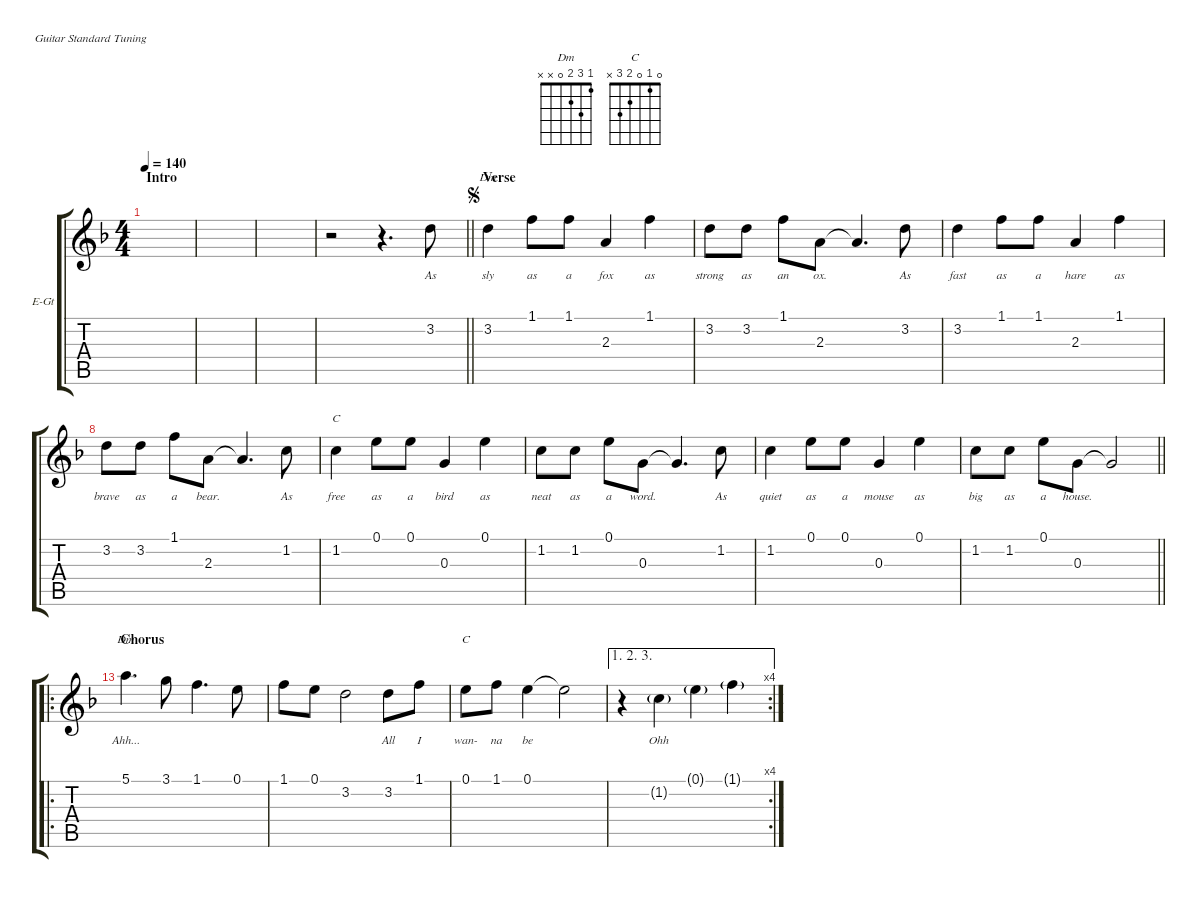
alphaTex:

\defaultSystemsLayout 4
\hideDynamics
\bracketExtendMode groupsimilarinstruments
\firstSystemTrackNameOrientation horizontal
\otherSystemsTrackNameOrientation horizontal
\defaultBarNumberDisplay FirstOfSystem
\track ("Mel" "E-Gt") {instrument distortionguitar}
\staff {score tabs}
\tuning (E4 B3 G3 D3 A2 E2)
\chord ("Dm" 1 3 2 0 x x)
\chord ("C" 0 1 0 2 3 x)
\ts (4 4)
\section ("" "Intro")
\tempo 140
\clef g2
\ks dminor
|
|
|
\barLineRight lightlight
r.2 r.4{d} 3.2.8{lyrics (0 "As") lyrics (1 "") lyrics (2 "") lyrics (3 "") lyrics (4 "")} |
\section ("" "Verse")
\jump segno
3.2.4{ch "Dm" lyrics (0 "sly") lyrics (1 "") lyrics (2 "") lyrics (3 "") lyrics (4 "")} 1.1.8{lyrics (0 "as") lyrics (1 "") lyrics (2 "") lyrics (3 "") lyrics (4 "")} 1.1.8{lyrics (0 "a") lyrics (1 "") lyrics (2 "") lyrics (3 "") lyrics (4 "")} 2.3.4{lyrics (0 "fox") lyrics (1 "") lyrics (2 "") lyrics (3 "") lyrics (4 "")} 1.1.4{lyrics (0 "as") lyrics (1 "") lyrics (2 "") lyrics (3 "") lyrics (4 "")} |
3.2.8{lyrics (0 "strong") lyrics (1 "") lyrics (2 "") lyrics (3 "") lyrics (4 "")} 3.2.8{lyrics (0 "as") lyrics (1 "") lyrics (2 "") lyrics (3 "") lyrics (4 "")} 1.1.8{lyrics (0 "an") lyrics (1 "") lyrics (2 "") lyrics (3 "") lyrics (4 "")} 2.3.8{lyrics (0 "ox.") lyrics (1 "") lyrics (2 "") lyrics (3 "") lyrics (4 "")} 2.3{t}.4{d lyrics (0 "") lyrics (1 "") lyrics (2 "") lyrics (3 "") lyrics (4 "")} 3.2.8{lyrics (0 "As") lyrics (1 "") lyrics (2 "") lyrics (3 "") lyrics (4 "")} |
3.2.4{lyrics (0 "fast") lyrics (1 "") lyrics (2 "") lyrics (3 "") lyrics (4 "")} 1.1.8{lyrics (0 "as") lyrics (1 "") lyrics (2 "") lyrics (3 "") lyrics (4 "")} 1.1.8{lyrics (0 "a") lyrics (1 "") lyrics (2 "") lyrics (3 "") lyrics (4 "")} 2.3.4{lyrics (0 "hare") lyrics (1 "") lyrics (2 "") lyrics (3 "") lyrics (4 "")} 1.1.4{lyrics (0 "as") lyrics (1 "") lyrics (2 "") lyrics (3 "") lyrics (4 "")} |
3.2.8{lyrics (0 "brave") lyrics (1 "") lyrics (2 "") lyrics (3 "") lyrics (4 "")} 3.2.8{lyrics (0 "as") lyrics (1 "") lyrics (2 "") lyrics (3 "") lyrics (4 "")} 1.1.8{lyrics (0 "a") lyrics (1 "") lyrics (2 "") lyrics (3 "") lyrics (4 "")} 2.3.8{lyrics (0 "bear.") lyrics (1 "") lyrics (2 "") lyrics (3 "") lyrics (4 "")} 2.3{t}.4{d lyrics (0 "") lyrics (1 "") lyrics (2 "") lyrics (3 "") lyrics (4 "")} 1.2.8{lyrics (0 "As") lyrics (1 "") lyrics (2 "") lyrics (3 "") lyrics (4 "")} |
1.2.4{ch "C" lyrics (0 "free") lyrics (1 "") lyrics (2 "") lyrics (3 "") lyrics (4 "")} 0.1.8{lyrics (0 "as") lyrics (1 "") lyrics (2 "") lyrics (3 "") lyrics (4 "")} 0.1.8{lyrics (0 "a") lyrics (1 "") lyrics (2 "") lyrics (3 "") lyrics (4 "")} 0.3.4{lyrics (0 "bird") lyrics (1 "") lyrics (2 "") lyrics (3 "") lyrics (4 "")} 0.1.4{lyrics (0 "as") lyrics (1 "") lyrics (2 "") lyrics (3 "") lyrics (4 "")} |
1.2.8{lyrics (0 "neat") lyrics (1 "") lyrics (2 "") lyrics (3 "") lyrics (4 "")} 1.2.8{lyrics (0 "as") lyrics (1 "") lyrics (2 "") lyrics (3 "") lyrics (4 "")} 0.1.8{lyrics (0 "a") lyrics (1 "") lyrics (2 "") lyrics (3 "") lyrics (4 "")} 0.3.8{lyrics (0 "word.") lyrics (1 "") lyrics (2 "") lyrics (3 "") lyrics (4 "")} 0.3{t}.4{d lyrics (0 "") lyrics (1 "") lyrics (2 "") lyrics (3 "") lyrics (4 "")} 1.2.8{lyrics (0 "As") lyrics (1 "") lyrics (2 "") lyrics (3 "") lyrics (4 "")} |
1.2.4{lyrics (0 "quiet") lyrics (1 "") lyrics (2 "") lyrics (3 "") lyrics (4 "")} 0.1.8{lyrics (0 "as") lyrics (1 "") lyrics (2 "") lyrics (3 "") lyrics (4 "")} 0.1.8{lyrics (0 "a") lyrics (1 "") lyrics (2 "") lyrics (3 "") lyrics (4 "")} 0.3.4{lyrics (0 "mouse") lyrics (1 "") lyrics (2 "") lyrics (3 "") lyrics (4 "")} 0.1.4{lyrics (0 "as") lyrics (1 "") lyrics (2 "") lyrics (3 "") lyrics (4 "")} |
\barLineRight lightlight
1.2.8{lyrics (0 "big") lyrics (1 "") lyrics (2 "") lyrics (3 "") lyrics (4 "")} 1.2.8{lyrics (0 "as") lyrics (1 "") lyrics (2 "") lyrics (3 "") lyrics (4 "")} 0.1.8{lyrics (0 "a") lyrics (1 "") lyrics (2 "") lyrics (3 "") lyrics (4 "")} 0.3.8{lyrics (0 "house.") lyrics (1 "") lyrics (2 "") lyrics (3 "") lyrics (4 "")} 0.3{t}.2{lyrics (0 "") lyrics (1 "") lyrics (2 "") lyrics (3 "") lyrics (4 "")} |
\ro
\section ("" "Chorus")
5.1.4{d ch "Dm" lyrics (0 "Ahh...") lyrics (1 "") lyrics (2 "") lyrics (3 "") lyrics (4 "")} 3.1.8{lyrics (0 "") lyrics (1 "") lyrics (2 "") lyrics (3 "") lyrics (4 "")} 1.1.4{d lyrics (0 "") lyrics (1 "") lyrics (2 "") lyrics (3 "") lyrics (4 "")} 0.1.8{lyrics (0 "") lyrics (1 "") lyrics (2 "") lyrics (3 "") lyrics (4 "")} |
1.1.8{lyrics (0 "") lyrics (1 "") lyrics (2 "") lyrics (3 "") lyrics (4 "")} 0.1.8{lyrics (0 "") lyrics (1 "") lyrics (2 "") lyrics (3 "") lyrics (4 "")} 3.2.2{lyrics (0 "") lyrics (1 "") lyrics (2 "") lyrics (3 "") lyrics (4 "")} 3.2.8{lyrics (0 "All") lyrics (1 "") lyrics (2 "") lyrics (3 "") lyrics (4 "")} 1.1.8{lyrics (0 "I") lyrics (1 "") lyrics (2 "") lyrics (3 "") lyrics (4 "")} |
0.1.8{ch "C" lyrics (0 "wan-") lyrics (1 "") lyrics (2 "") lyrics (3 "") lyrics (4 "")} 1.1.8{lyrics (0 "na") lyrics (1 "") lyrics (2 "") lyrics (3 "") lyrics (4 "")} 0.1.4{lyrics (0 "be") lyrics (1 "") lyrics (2 "") lyrics (3 "") lyrics (4 "")} 0.1{t}.2{lyrics (0 "") lyrics (1 "") lyrics (2 "") lyrics (3 "") lyrics (4 "")} |
\ae (1 2 3)
\rc 4
r.4 1.2{g}.4{lyrics (0 "Ohh") lyrics (1 "") lyrics (2 "") lyrics (3 "") lyrics (4 "")} 0.1{g}.4{lyrics (0 "") lyrics (1 "") lyrics (2 "") lyrics (3 "") lyrics (4 "")} 1.1{g}.4{lyrics (0 "") lyrics (1 "") lyrics (2 "") lyrics (3 "") lyrics (4 "")}
